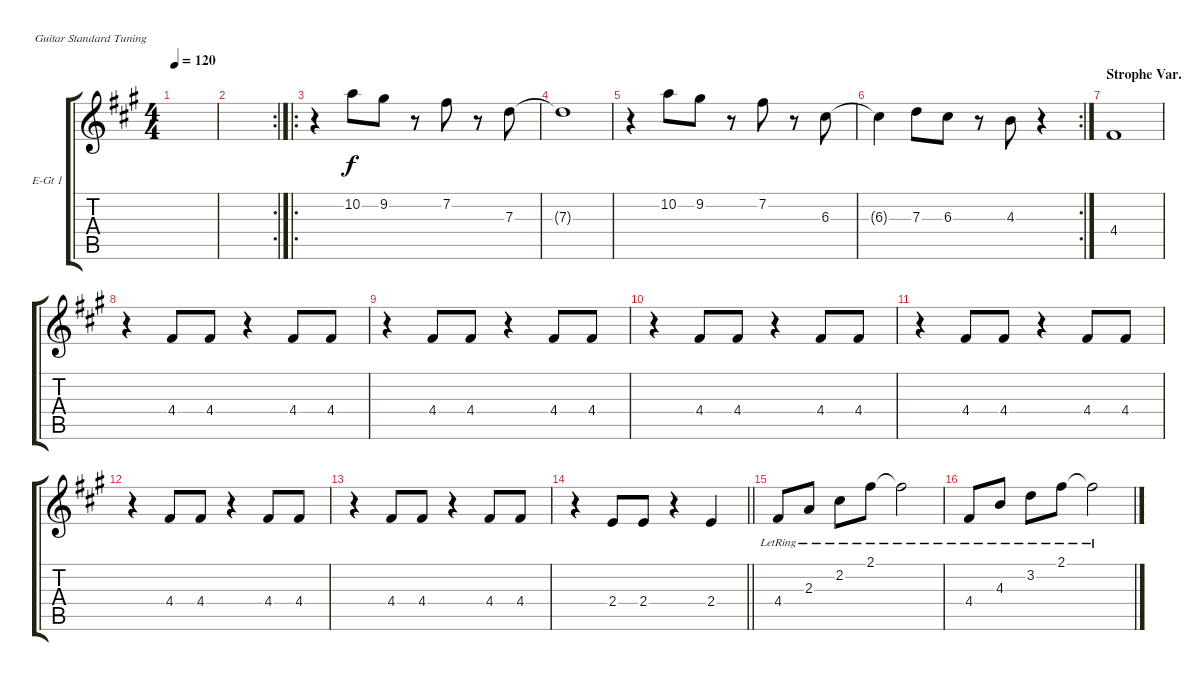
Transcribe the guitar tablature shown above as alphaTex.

\defaultSystemsLayout 4
\bracketExtendMode groupsimilarinstruments
\firstSystemTrackNameOrientation horizontal
\otherSystemsTrackNameOrientation horizontal
\track ("Electric Guitar 1" "E-Gt 1") {instrument electricguitarclean}
\staff {score tabs}
\tuning (E4 B3 G3 D3 A2 E2)
\ts (4 4)
\tempo 120
\clef g2
\scale
0.303922
\ks f#minor
|
\rc 2
\scale
0.333333 |
\ro
\scale
0.362745 r.4 10.2.8 9.2.8 r.8 7.2.8 r.8 7.3.8 |
\scale
0.322917 7.3{t}.1 |
\scale
0.322917 r.4 10.2.8 9.2.8 r.8 7.2.8 r.8 6.3.8 |
\rc 2
\scale
0.354167 6.3{t}.4 7.3.8 6.3.8 r.8 4.3.8 r.4 |
\section ("" "Strophe Var.")
\scale
0.333333 4.4.1 |
\scale
0.333333 r.4 4.4.8 4.4.8 r.4 4.4.8 4.4.8 |
\scale
0.333333 r.4 4.4.8 4.4.8 r.4 4.4.8 4.4.8 |
\scale
0.333333 r.4 4.4.8 4.4.8 r.4 4.4.8 4.4.8 |
\scale
0.333333 r.4 4.4.8 4.4.8 r.4 4.4.8 4.4.8 |
\scale
0.333333 r.4 4.4.8 4.4.8 r.4 4.4.8 4.4.8 |
\scale
0.333333 r.4 4.4.8 4.4.8 r.4 4.4.8 4.4.8 |
\scale
0.333333
\barLineRight lightlight
r.4 2.4.8 2.4.8 r.4 2.4.4 |
\scale
0.333333 4.4{lr}.8 2.3{lr}.8 2.2{lr}.8 2.1{lr}.8 2.1{lr t}.2 |
\scale
0.333333 4.4{lr}.8 4.3{lr}.8 3.2{lr}.8 2.1{lr}.8 2.1{lr t}.2
